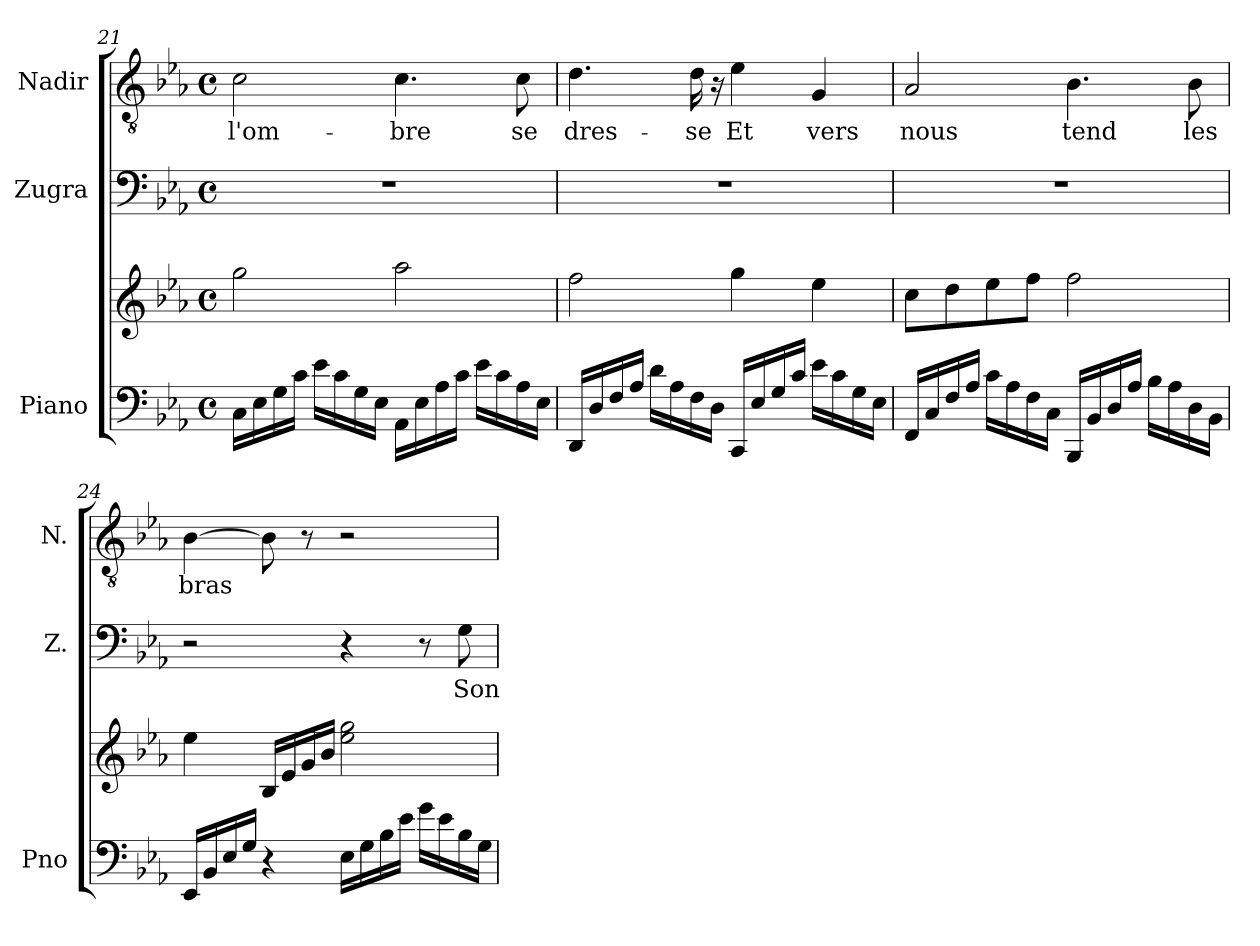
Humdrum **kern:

**kern	**kern	**kern	**text	**kern	**text
*part3	*part3	*part2	*part2	*part1	*part1
*staff4	*staff3	*staff2	*staff2	*staff1	*staff1
*I"Piano	*	*I"Zugra	*	*I"Nadir	*
*I'Pno	*	*I'Z.	*	*I'N.	*
*clefF4	*clefG2	*clefF4	*	*clefGv2	*
*k[b-e-a-]	*k[b-e-a-]	*k[b-e-a-]	*	*k[b-e-a-]	*
*M4/4	*M4/4	*M4/4	*	*M4/4	*
*met(c)	*met(c)	*met(c)	*	*met(c)	*
=21	=21	=21	=21	=21	=21
16C\LL	2gg\	1r	.	2c\	l'om-
16E-\	.	.	.	.	.
16G\	.	.	.	.	.
16c\JJ	.	.	.	.	.
16e-\LL	.	.	.	.	.
16c\	.	.	.	.	.
16G\	.	.	.	.	.
16E-\JJ	.	.	.	.	.
16AA-\LL	2aa-\	.	.	4.c\	-bre
16E-\	.	.	.	.	.
16A-\	.	.	.	.	.
16c\JJ	.	.	.	.	.
16e-\LL	.	.	.	.	.
16c\	.	.	.	.	.
16A-\	.	.	.	8c\	se
16E-\JJ	.	.	.	.	.
=22	=22	=22	=22	=22	=22
16DD/LL	2ff\	1r	.	4.d\	dres-
16D/	.	.	.	.	.
16F/	.	.	.	.	.
16A-/JJ	.	.	.	.	.
16d\LL	.	.	.	.	.
16A-\	.	.	.	.	.
16F\	.	.	.	16d\	-se
16D\JJ	.	.	.	16r	.
16CC/LL	4gg\	.	.	4e-\	Et
16E-/	.	.	.	.	.
16G/	.	.	.	.	.
16c/JJ	.	.	.	.	.
16e-\LL	4ee-\	.	.	4G/	vers
16c\	.	.	.	.	.
16G\	.	.	.	.	.
16E-\JJ	.	.	.	.	.
!!LO:PB:g=z
=23	=23	=23	=23	=23	=23
16FF/LL	8cc\L	1r	.	2A-/	nous
16C/	.	.	.	.	.
16F/	8dd\	.	.	.	.
16A-/JJ	.	.	.	.	.
16c\LL	8ee-\	.	.	.	.
16A-\	.	.	.	.	.
16F\	8ff\J	.	.	.	.
16C\JJ	.	.	.	.	.
16BBB-/LL	2ff\	.	.	4.B-\	tend
16BB-/	.	.	.	.	.
16D/	.	.	.	.	.
16A-/JJ	.	.	.	.	.
16B-\LL	.	.	.	.	.
16A-\	.	.	.	.	.
16D\	.	.	.	8B-\	les
16BB-\JJ	.	.	.	.	.
=24	=24	=24	=24	=24	=24
16EE-/LL	4ee-\	2r	.	[4B-\	bras
16BB-/	.	.	.	.	.
16E-/	.	.	.	.	.
16G/JJ	.	.	.	.	.
4r	16B-/LL	.	.	8B-\]	.
.	16e-/	.	.	.	.
.	16g/	.	.	8r	.
.	16b-/JJ	.	.	.	.
16E-\LL	2ee-\ 2gg\	4r	.	2r	.
16G\	.	.	.	.	.
16B-\	.	.	.	.	.
16e-\JJ	.	.	.	.	.
16g\LL	.	8r	.	.	.
16e-\	.	.	.	.	.
16B-\	.	8G\	Son	.	.
16G\JJ	.	.	.	.	.
=	=	=	=	=	=
*-	*-	*-	*-	*-	*-
